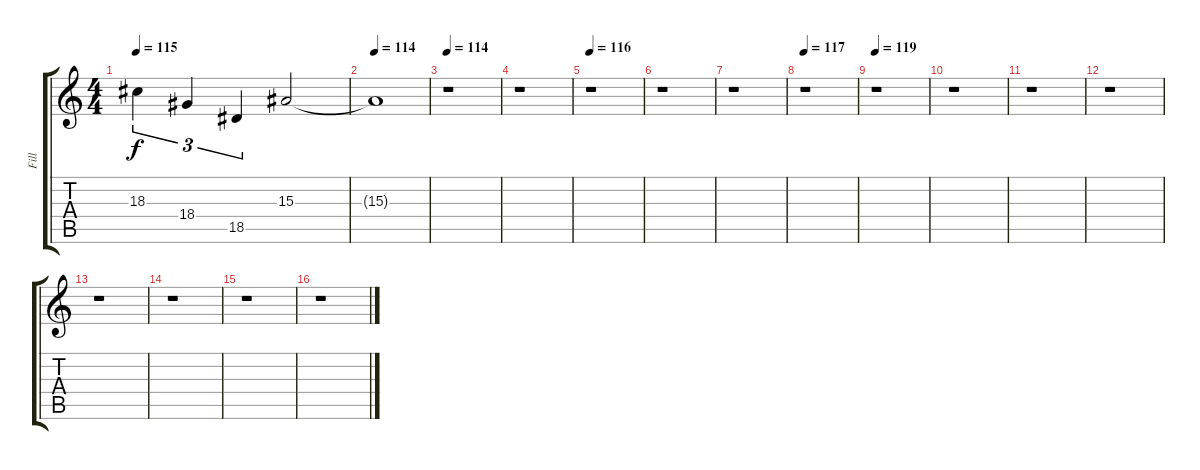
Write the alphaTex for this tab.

\track ("Fill" "Fill") {instrument flute}
\staff {score tabs}
\tuning (E4 B3 G3 D3 A2 E2) {hide}
\ts (4 4)
\tempo 115
\clef g2
\ks c
18.3.4{tu (3 2) dy f} 18.4.4{tu (3 2)} 18.5.4{tu (3 2)} 15.3.2 |
\tempo 114
15.3{t}.1 |
\tempo 114
r.1 |
r.1 |
\tempo 116
r.1 |
r.1 |
r.1 |
\tempo 117
r.1 |
\tempo 119
r.1 |
r.1 |
r.1 |
r.1 |
r.1 |
r.1 |
r.1 |
r.1
